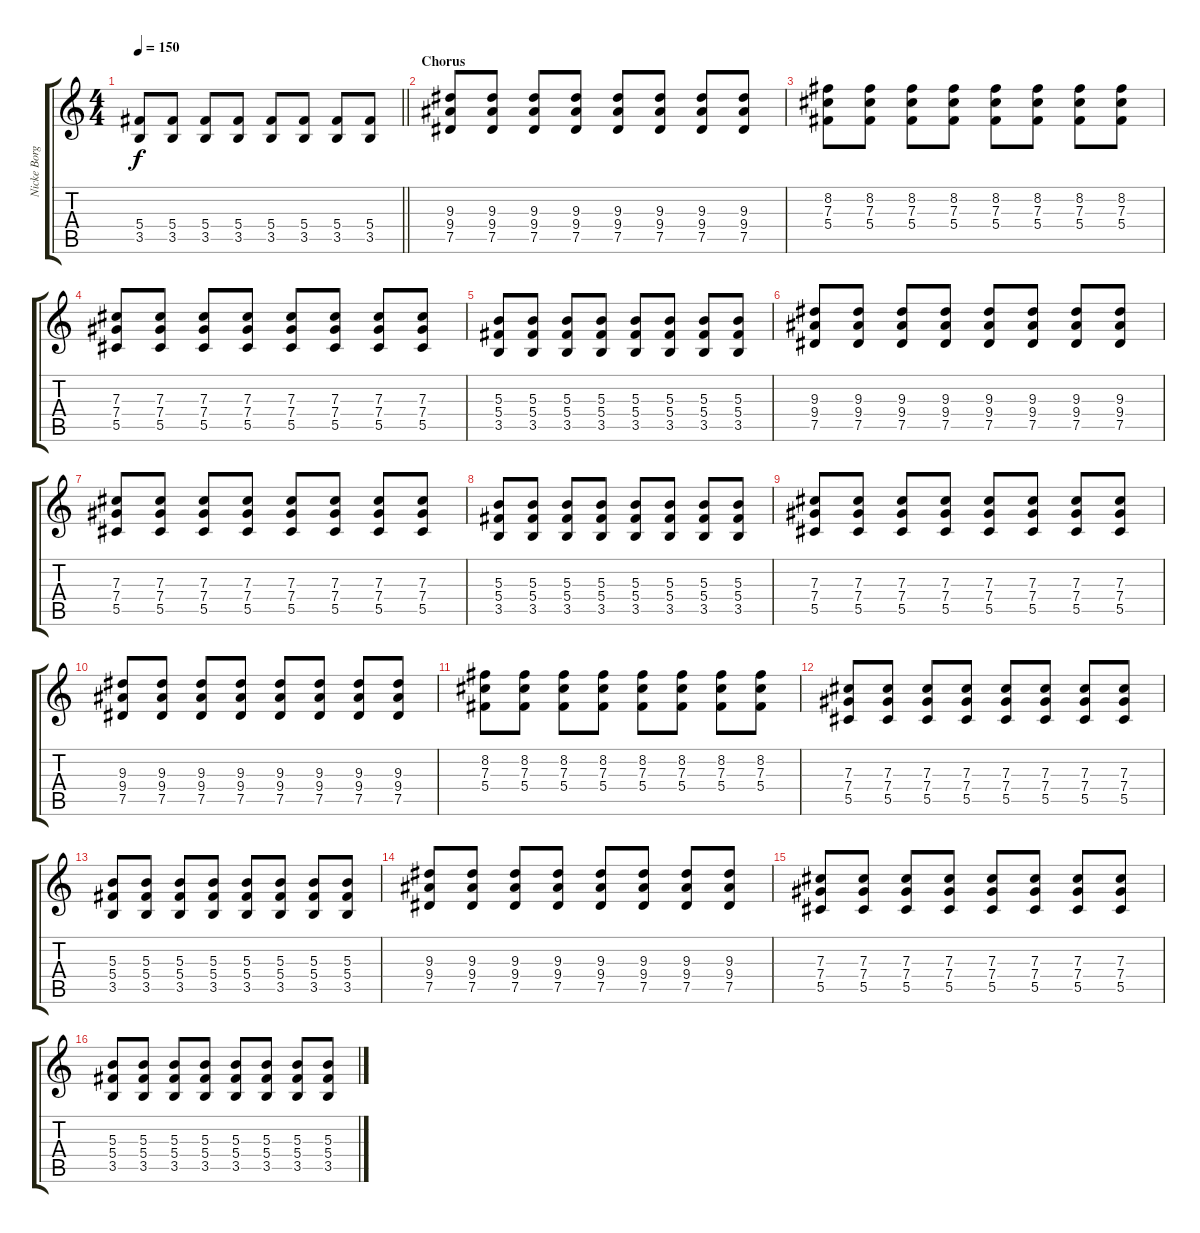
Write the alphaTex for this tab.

\track ("Nicke Borg" "Nicke Borg") {instrument distortionguitar}
\staff {score tabs}
\tuning (Eb4 Bb3 Gb3 Db3 Ab2 Eb2) {hide}
\ts (4 4)
\tempo 150
\clef g2
\barLineRight lightlight
\ks c
(5.4 3.5).8{dy f} (5.4 3.5).8 (5.4 3.5).8 (5.4 3.5).8 (5.4 3.5).8 (5.4 3.5).8 (5.4 3.5).8 (5.4 3.5).8 |
\section ("" "Chorus")
(9.3 9.4 7.5).8 (9.3 9.4 7.5).8 (9.3 9.4 7.5).8 (9.3 9.4 7.5).8 (9.3 9.4 7.5).8 (9.3 9.4 7.5).8 (9.3 9.4 7.5).8 (9.3 9.4 7.5).8 |
(8.2 7.3 5.4).8 (8.2 7.3 5.4).8 (8.2 7.3 5.4).8 (8.2 7.3 5.4).8 (8.2 7.3 5.4).8 (8.2 7.3 5.4).8 (8.2 7.3 5.4).8 (8.2 7.3 5.4).8 |
(7.3 7.4 5.5).8 (7.3 7.4 5.5).8 (7.3 7.4 5.5).8 (7.3 7.4 5.5).8 (7.3 7.4 5.5).8 (7.3 7.4 5.5).8 (7.3 7.4 5.5).8 (7.3 7.4 5.5).8 |
(5.3 5.4 3.5).8 (5.3 5.4 3.5).8 (5.3 5.4 3.5).8 (5.3 5.4 3.5).8 (5.3 5.4 3.5).8 (5.3 5.4 3.5).8 (5.3 5.4 3.5).8 (5.3 5.4 3.5).8 |
(9.3 9.4 7.5).8 (9.3 9.4 7.5).8 (9.3 9.4 7.5).8 (9.3 9.4 7.5).8 (9.3 9.4 7.5).8 (9.3 9.4 7.5).8 (9.3 9.4 7.5).8 (9.3 9.4 7.5).8 |
(7.3 7.4 5.5).8 (7.3 7.4 5.5).8 (7.3 7.4 5.5).8 (7.3 7.4 5.5).8 (7.3 7.4 5.5).8 (7.3 7.4 5.5).8 (7.3 7.4 5.5).8 (7.3 7.4 5.5).8 |
(5.3 5.4 3.5).8 (5.3 5.4 3.5).8 (5.3 5.4 3.5).8 (5.3 5.4 3.5).8 (5.3 5.4 3.5).8 (5.3 5.4 3.5).8 (5.3 5.4 3.5).8 (5.3 5.4 3.5).8 |
(7.3 7.4 5.5).8 (7.3 7.4 5.5).8 (7.3 7.4 5.5).8 (7.3 7.4 5.5).8 (7.3 7.4 5.5).8 (7.3 7.4 5.5).8 (7.3 7.4 5.5).8 (7.3 7.4 5.5).8 |
(9.3 9.4 7.5).8 (9.3 9.4 7.5).8 (9.3 9.4 7.5).8 (9.3 9.4 7.5).8 (9.3 9.4 7.5).8 (9.3 9.4 7.5).8 (9.3 9.4 7.5).8 (9.3 9.4 7.5).8 |
(8.2 7.3 5.4).8 (8.2 7.3 5.4).8 (8.2 7.3 5.4).8 (8.2 7.3 5.4).8 (8.2 7.3 5.4).8 (8.2 7.3 5.4).8 (8.2 7.3 5.4).8 (8.2 7.3 5.4).8 |
(7.3 7.4 5.5).8 (7.3 7.4 5.5).8 (7.3 7.4 5.5).8 (7.3 7.4 5.5).8 (7.3 7.4 5.5).8 (7.3 7.4 5.5).8 (7.3 7.4 5.5).8 (7.3 7.4 5.5).8 |
(5.3 5.4 3.5).8 (5.3 5.4 3.5).8 (5.3 5.4 3.5).8 (5.3 5.4 3.5).8 (5.3 5.4 3.5).8 (5.3 5.4 3.5).8 (5.3 5.4 3.5).8 (5.3 5.4 3.5).8 |
(9.3 9.4 7.5).8 (9.3 9.4 7.5).8 (9.3 9.4 7.5).8 (9.3 9.4 7.5).8 (9.3 9.4 7.5).8 (9.3 9.4 7.5).8 (9.3 9.4 7.5).8 (9.3 9.4 7.5).8 |
(7.3 7.4 5.5).8 (7.3 7.4 5.5).8 (7.3 7.4 5.5).8 (7.3 7.4 5.5).8 (7.3 7.4 5.5).8 (7.3 7.4 5.5).8 (7.3 7.4 5.5).8 (7.3 7.4 5.5).8 |
(5.3 5.4 3.5).8 (5.3 5.4 3.5).8 (5.3 5.4 3.5).8 (5.3 5.4 3.5).8 (5.3 5.4 3.5).8 (5.3 5.4 3.5).8 (5.3 5.4 3.5).8 (5.3 5.4 3.5).8
